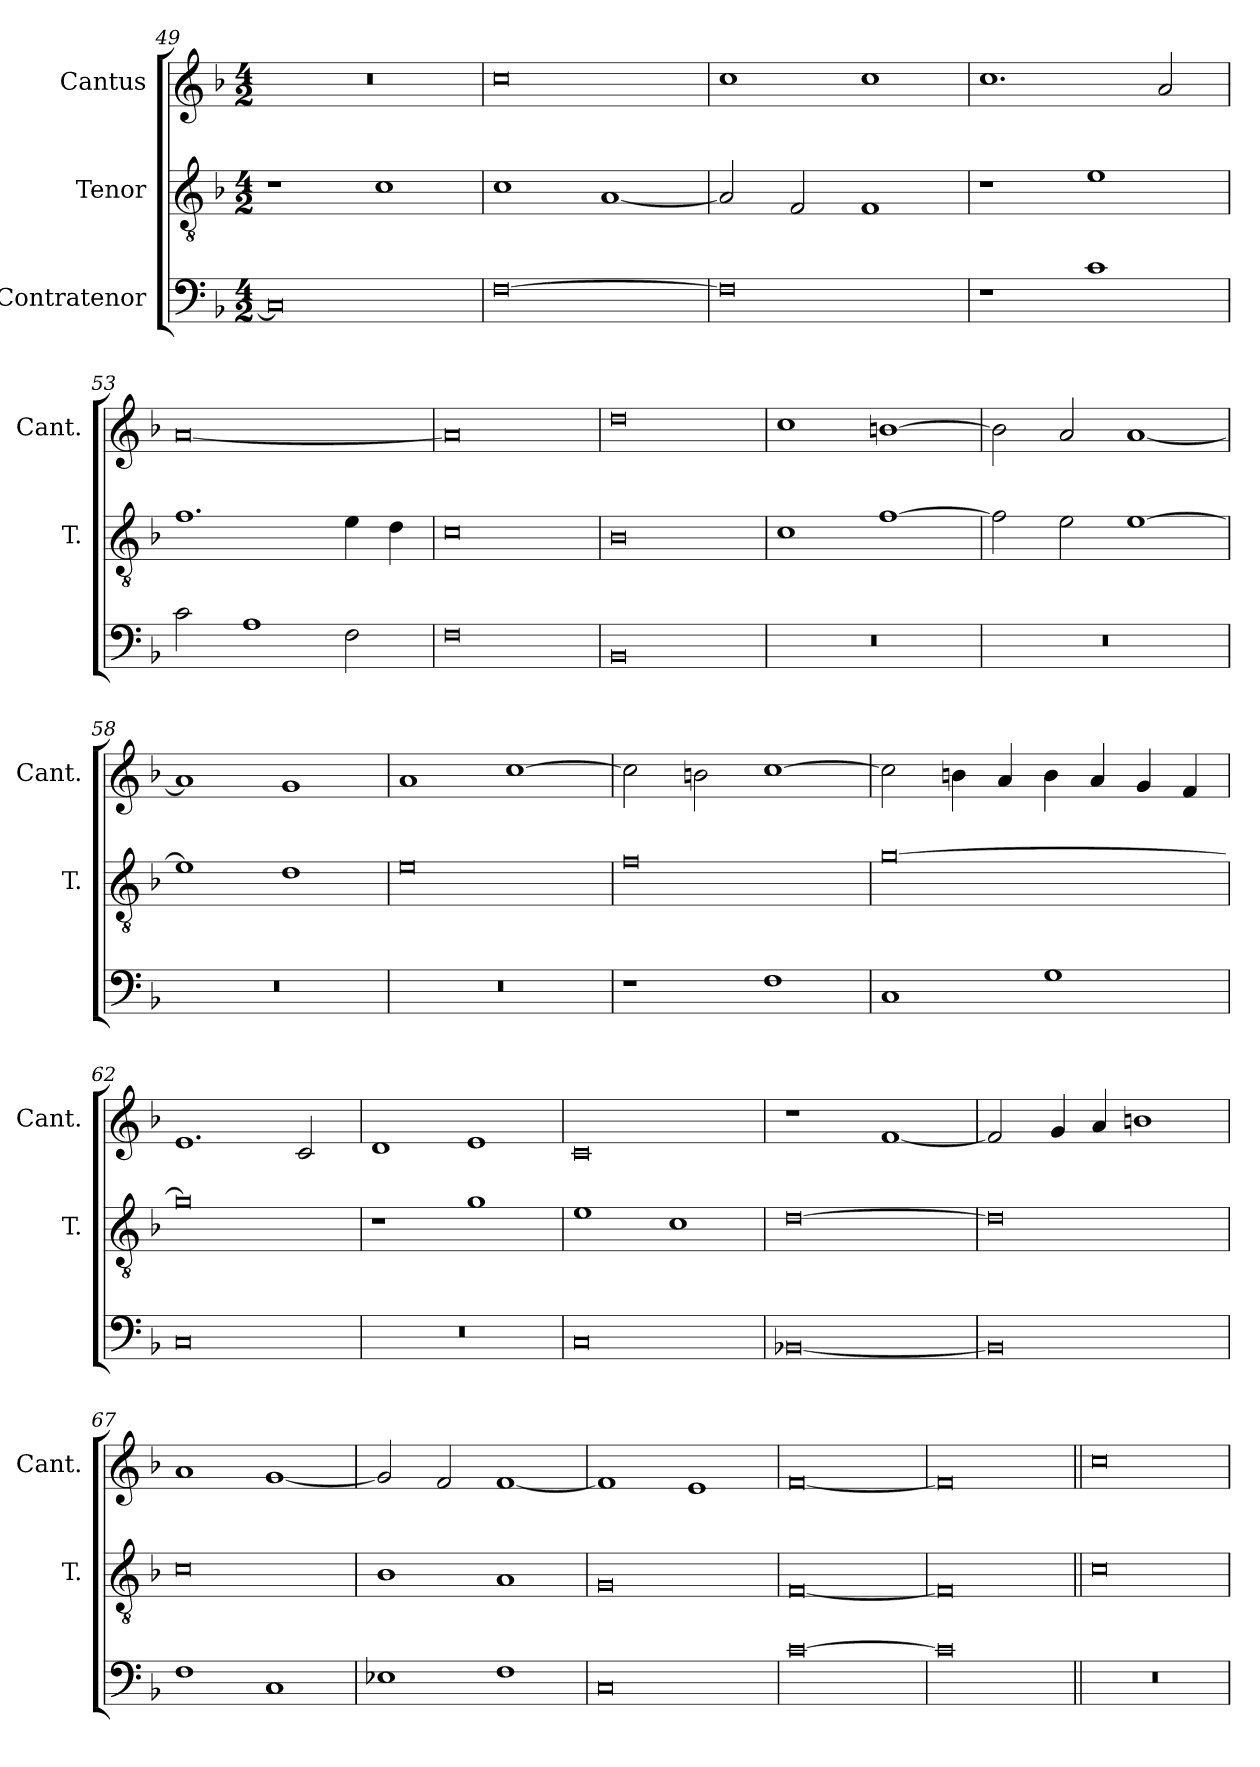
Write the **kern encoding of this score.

**kern	**kern	**kern
*part3	*part2	*part1
*staff3	*staff2	*staff1
*I"Contratenor	*I"Tenor	*I"Cantus
*	*I'T.	*I'Cant.
*clefF4	*clefGv2	*clefG2
*	*ITrd7c12	*
*k[b-]	*k[b-]	*k[b-]
*F:	*F:	*F:
*M4/2	*M4/2	*M4/2
=49	=49	=49
0C/]	1r	0r
.	1C\	.
=50	=50	=50
[0F\	1C\	0cc\
.	[1AA/	.
=51	=51	=51
0F\]	2AA/]	1cc\
.	2FF/	.
.	1FF/	1cc\
=52	=52	=52
1r	1r	1.cc\
1c\	1E\	.
.	.	2a/
=53	=53	=53
2c\	1.F\	[0a/
1A\	.	.
2F\	4E\	.
.	4D\	.
=54	=54	=54
0F\	0C\	0a/]
=55	=55	=55
0BB-/	0BB-\	0dd\
=56	=56	=56
0r	1C\	1cc\
.	[1F\	[1bn\
=57	=57	=57
0r	2F\]	2b\]
.	2E\	2a/
.	[1E\	[1a/
=58	=58	=58
0r	1E\]	1a/]
.	1D\	1g/
=59	=59	=59
0r	0E\	1a/
.	.	[1cc\
=60	=60	=60
1r	0F\	2cc\]
.	.	2bn\
1F\	.	[1cc\
=61	=61	=61
1C/	[0G\	2cc\]
.	.	4bn\
.	.	4a/
1G\	.	4b\
.	.	4a/
.	.	4g/
.	.	4f/
=62	=62	=62
0C/	0G\]	1.e/
.	.	2c/
=63	=63	=63
0r	1r	1d/
.	1G\	1e/
=64	=64	=64
0C/	1E\	0c/
.	1C\	.
=65	=65	=65
[0BB-X/	[0D\	1r
.	.	[1f/
=66	=66	=66
0BB-/]	0D\]	2f/]
.	.	4g/
.	.	4a/
.	.	1bn\
=67	=67	=67
1F\	0C\	1a/
1C/	.	[1g/
=68	=68	=68
1E-X\	1BB-\	2g/]
.	.	2f/
1F\	1AA/	[1f/
=69	=69	=69
0C/	0GG/	1f/]
.	.	1e/
=70	=70	=70
[0c\	[0FF/	[0f/
=71	=71	=71
0c\]	0FF/]	0f/]
=72||	=72||	=72||
0r	0C\	0cc\
=	=	=
*-	*-	*-
